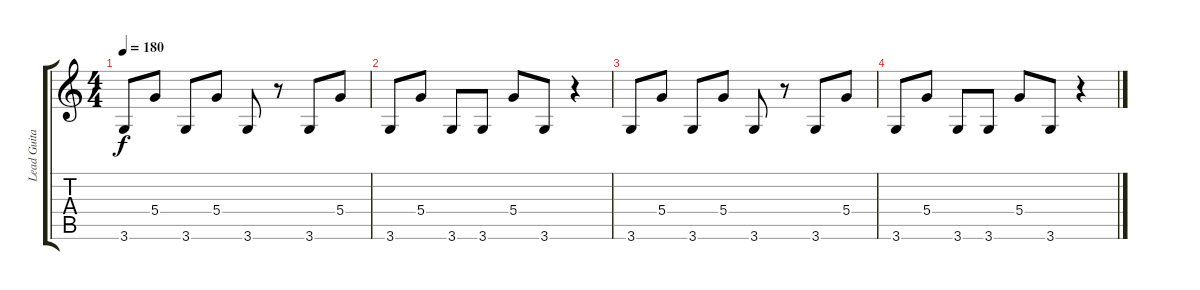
\track ("Lead Guitar" "Lead Guita") {instrument distortionguitar}
\staff {score tabs}
\tuning (E4 B3 G3 D3 A2 E2) {hide}
\ts (4 4)
\tempo 180
\clef g2
\ks c
3.6.8{dy f} 5.4.8 3.6.8 5.4.8 3.6.8 r.8 3.6.8 5.4.8 |
3.6.8 5.4.8 3.6.8 3.6.8 5.4.8 3.6.8 r.4 |
3.6.8 5.4.8 3.6.8 5.4.8 3.6.8 r.8 3.6.8 5.4.8 |
3.6.8 5.4.8 3.6.8 3.6.8 5.4.8 3.6.8 r.4
